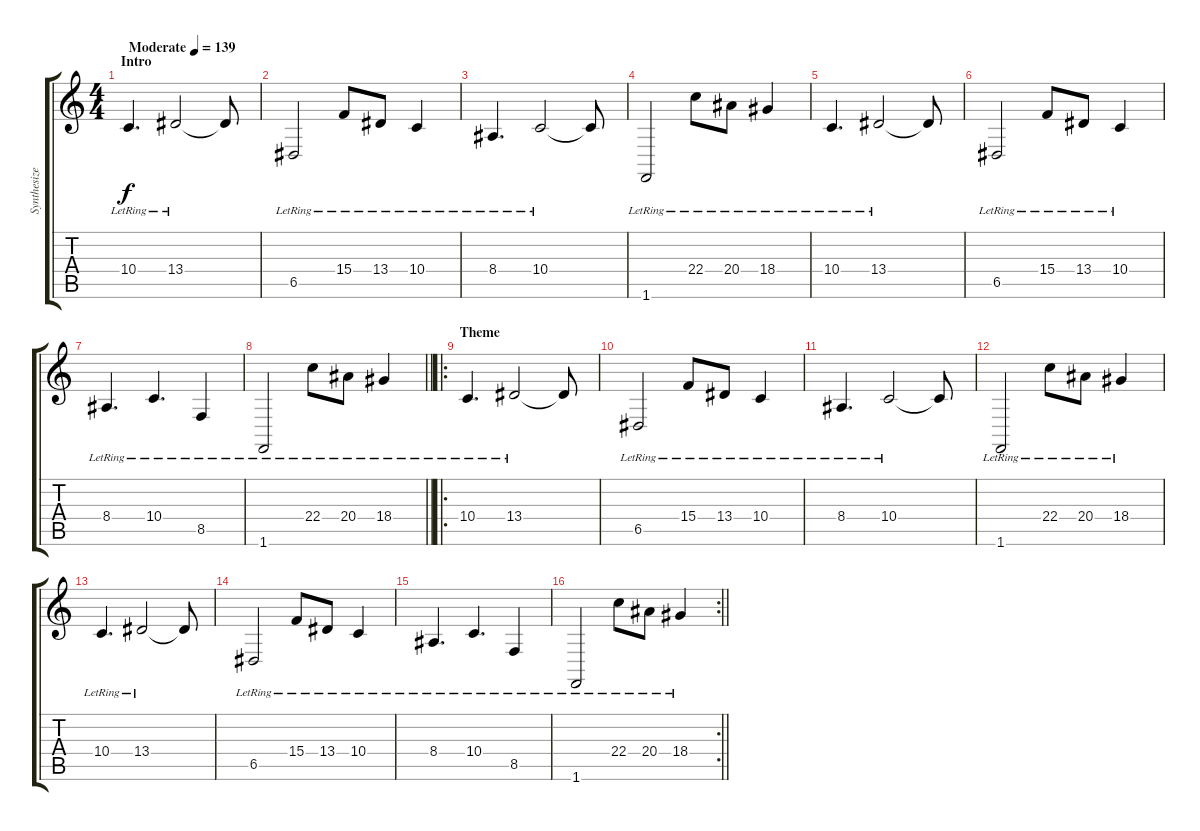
\track ("Synthesizer" "Synthesize") {instrument acousticgrandpiano}
\staff {score tabs}
\tuning (E4 B3 G3 D3 A2 E2) {hide}
\ts (4 4)
\section ("" "Intro")
\tempo (139 "Moderate")
\clef g2
\ks c
10.4{lr}.4{d dy f instrument acousticgrandpiano} 13.4{lr}.2 13.4{t}.8 |
6.5{lr}.2 15.4{lr}.8 13.4{lr}.8 10.4{lr}.4 |
8.4{lr}.4{d} 10.4{lr}.2 10.4{t}.8 |
1.6{lr}.2 22.4{lr}.8 20.4{lr}.8 18.4{lr}.4 |
10.4{lr}.4{d} 13.4{lr}.2 13.4{t}.8 |
6.5{lr}.2 15.4{lr}.8 13.4{lr}.8 10.4{lr}.4 |
8.4{lr}.4{d} 10.4{lr}.4{d} 8.5{lr}.4 |
\barLineRight lightlight
1.6{lr}.2 22.4{lr}.8 20.4{lr}.8 18.4{lr}.4 |
\ro
\section ("" "Theme")
10.4{lr}.4{d} 13.4{lr}.2 13.4{t}.8 |
6.5{lr}.2 15.4{lr}.8 13.4{lr}.8 10.4{lr}.4 |
8.4{lr}.4{d} 10.4{lr}.2 10.4{t}.8 |
1.6{lr}.2 22.4{lr}.8 20.4{lr}.8 18.4{lr}.4 |
10.4{lr}.4{d} 13.4{lr}.2 13.4{t}.8 |
6.5{lr}.2 15.4{lr}.8 13.4{lr}.8 10.4{lr}.4 |
8.4{lr}.4{d} 10.4{lr}.4{d} 8.5{lr}.4 |
\rc 2
\barLineRight lightlight
1.6{lr}.2 22.4{lr}.8 20.4{lr}.8 18.4{lr}.4
